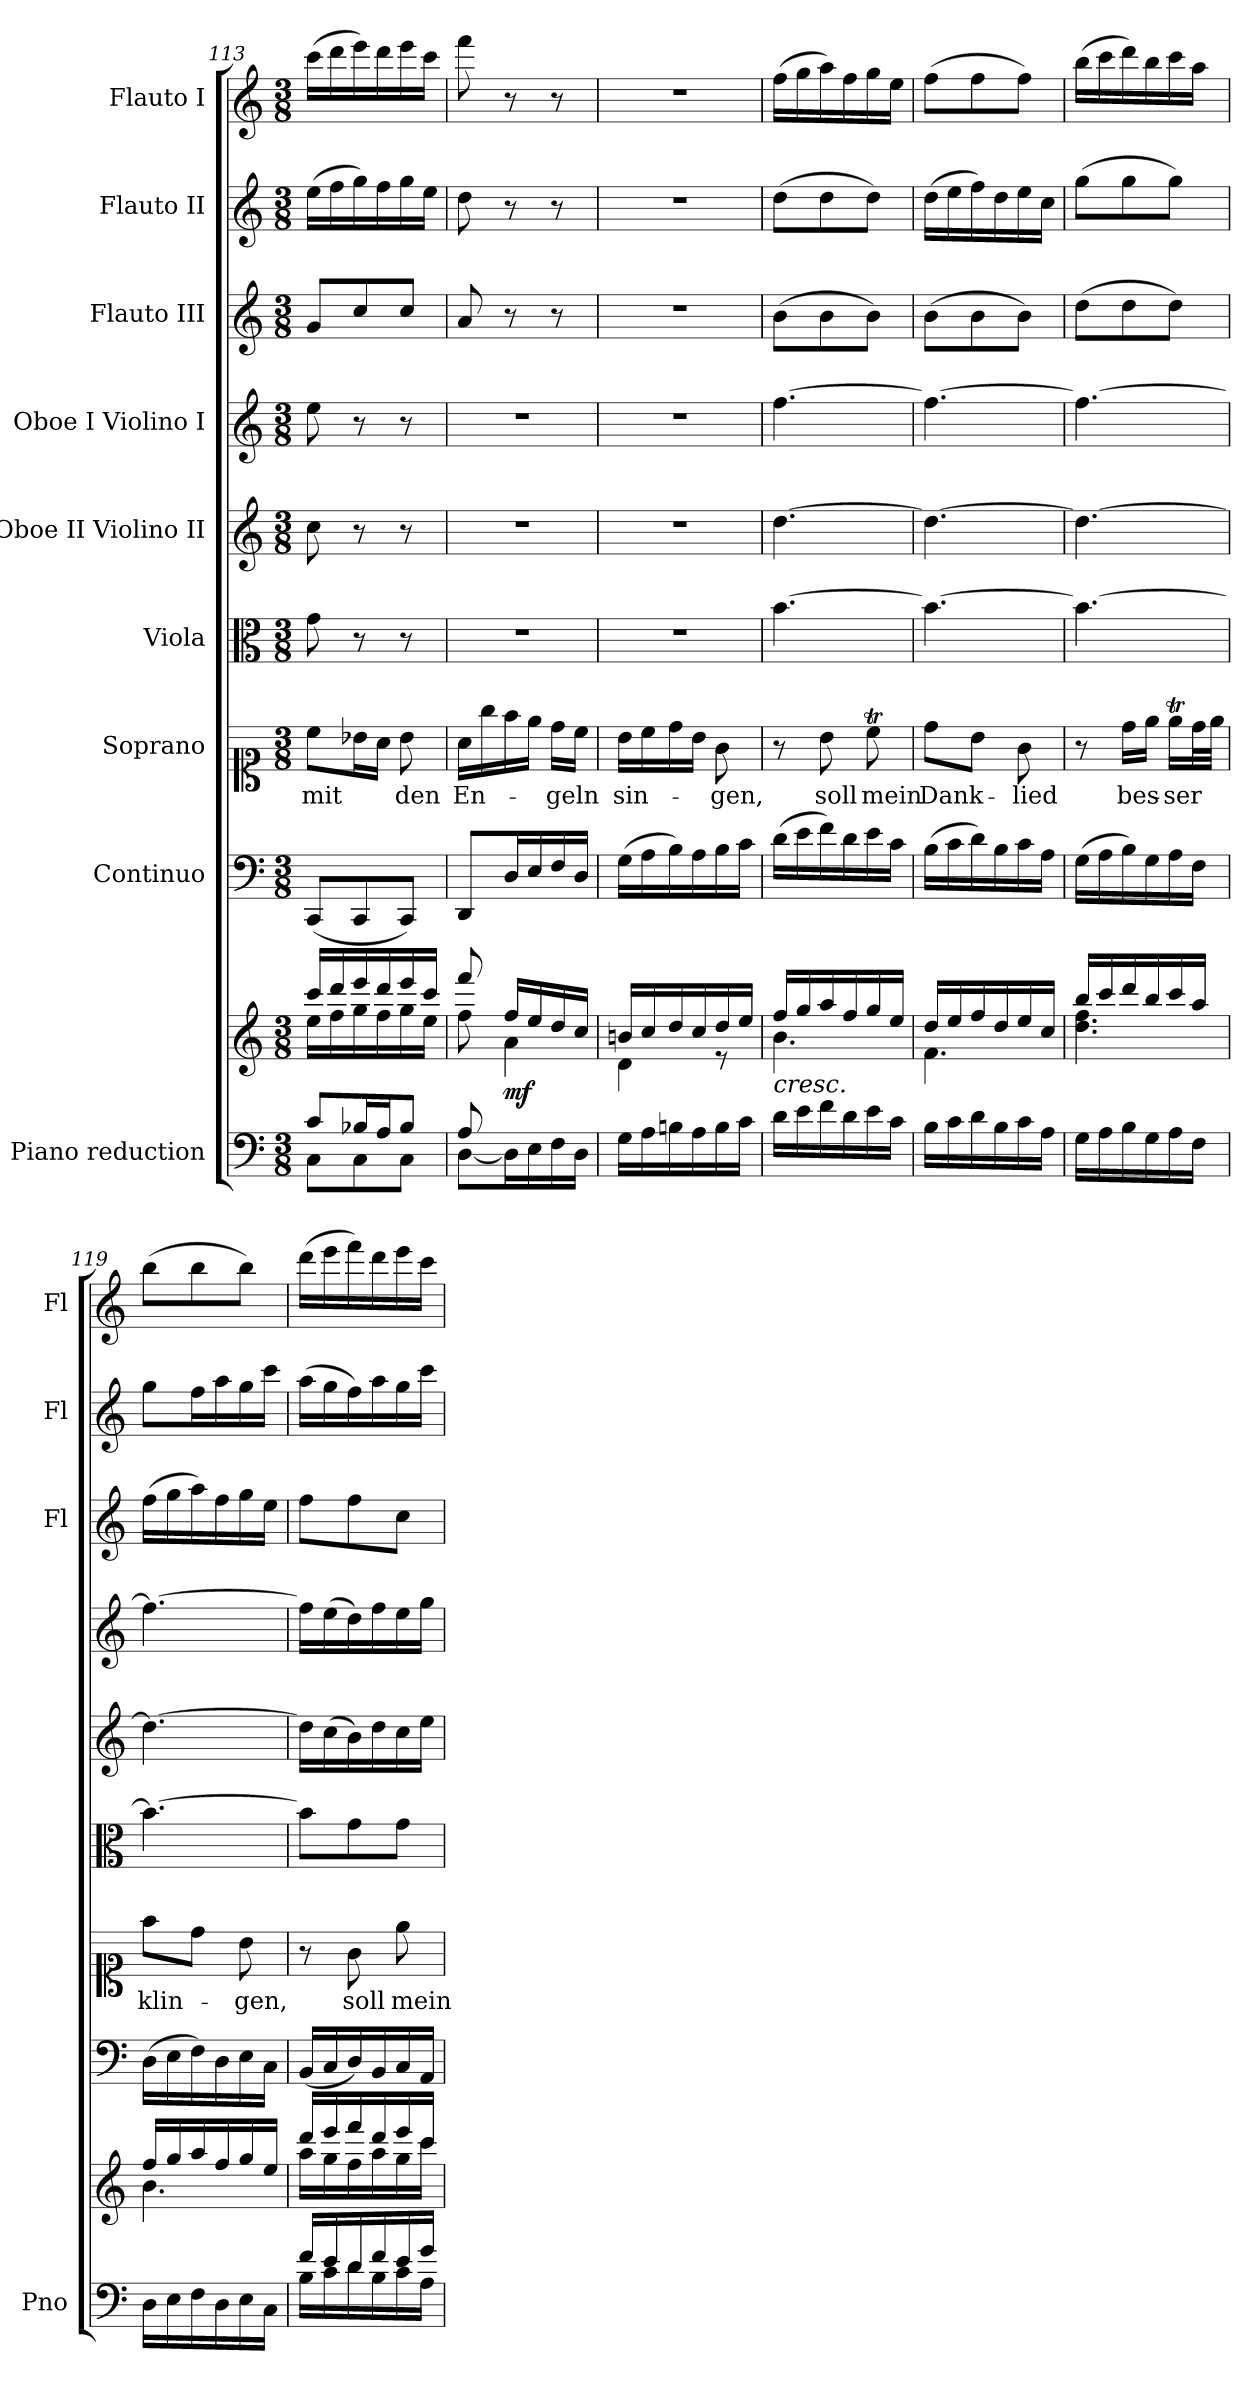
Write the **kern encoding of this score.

**kern	**kern	**dynam	**kern	**kern	**text	**kern	**kern	**kern	**kern	**kern	**kern
*part9	*part9	*part9	*part8	*part7	*part7	*part6	*part5	*part4	*part3	*part2	*part1
*staff10	*staff9	*staff9/10	*staff8	*staff7	*staff7	*staff6	*staff5	*staff4	*staff3	*staff2	*staff1
*I"Piano reduction	*	*	*I"Continuo	*I"Soprano	*	*I"Viola	*I"Oboe II Violino II	*I"Oboe I Violino I	*I"Flauto III	*I"Flauto II	*I"Flauto I
*I'Pno	*	*	*	*	*	*	*	*	*I'Fl	*I'Fl	*I'Fl
*clefF4	*clefG2	*	*clefF4	*clefC1	*	*clefC3	*clefG2	*clefG2	*clefG2	*clefG2	*clefG2
*k[]	*k[]	*	*k[]	*k[]	*	*k[]	*k[]	*k[]	*k[]	*k[]	*k[]
*M3/8	*M3/8	*	*M3/8	*M3/8	*	*M3/8	*M3/8	*M3/8	*M3/8	*M3/8	*M3/8
=113	=113	=113	=113	=113	=113	=113	=113	=113	=113	=113	=113
*^	*^	*	*	*	*	*	*	*	*	*	*
!	!	!	!	!	!	!	!LO:LY:b	!	!	!	!	!	!
8c/L	8C\L	16ccc/LL	16ee\LL	.	(<8CC/L	8cc\L	mit	8g\	8cc\	8ee\	8g/L	(>16ee\LL	(>16ccc\LL
.	.	16ddd/	16ff\	.	.	.	.	.	.	.	.	16ff\	16ddd\
16B-X/L	8C\	16eee/	16gg\	.	8CC/	16b-X\L	.	8r	8r	8r	8cc/	16gg\)	16eee\)
16A/J	.	16ddd/	16ff\	.	.	16a\JJ	.	.	.	.	.	16ff\	16ddd\
!	!	!	!	!	!	!	!LO:LY:b	!	!	!	!	!	!
8B-/J	8C\J	16eee/	16gg\	.	8CC/J)	8b-\	den	8r	8r	8r	8cc/J	16gg\	16eee\
.	.	16ccc/JJ	16ee\JJ	.	.	.	.	.	.	.	.	16ee\JJ	16ccc\JJ
=114	=114	=114	=114	=114	=114	=114	=114	=114	=114	=114	=114	=114	=114
!	!	!	!	!	!	!	!LO:LY:b	!	!	!	!	!	!
8A/	[8D\L	8fff/	8ff\	.	8DD/L	16a\LL	En-	4.r	4.r	4.r	8a/	8dd\	8fff\
.	.	.	.	.	.	16gg\	.	.	.	.	.	.	.
!	!	!	!	!LO:DY:b	!	!	!	!	!	!	!	!	!
4ryy	16D\L]	16ff/LL	4a\	mf	16D/L	16ff\	.	.	.	.	8r	8r	8r
.	16E\	16ee/	.	.	16E/	16ee\JJ	.	.	.	.	.	.	.
!	!	!	!	!	!	!	!LO:LY:b	!	!	!	!	!	!
.	16F\	16dd/	.	.	16F/	16dd\LL	-geln	.	.	.	8r	8r	8r
.	16D\JJ	16cc/JJ	.	.	16D/JJ	16cc\JJ	.	.	.	.	.	.	.
=115	=115	=115	=115	=115	=115	=115	=115	=115	=115	=115	=115	=115	=115
!	!	!	!	!	!	!	!LO:LY:b	!	!	!	!	!	!
*v	*v	*	*	*	*	*	*	*	*	*	*	*	*
16G\LL	16bn/LL	4d\	.	(>16G\LL	16b\LL	sin-	4.r	4.r	4.r	4.r	4.r	4.r
16A\	16cc/	.	.	16A\	16cc\	.	.	.	.	.	.	.
16Bn\	16dd/	.	.	16B\)	16dd\	.	.	.	.	.	.	.
16A\	16cc/	.	.	16A\	16b\JJ	.	.	.	.	.	.	.
!	!	!	!	!	!	!LO:LY:b	!	!	!	!	!	!
16B\	16dd/	8r	.	16B\	8g\	-gen,	.	.	.	.	.	.
16c\JJ	16ee/JJ	.	.	16c\JJ	.	.	.	.	.	.	.	.
=116	=116	=116	=116	=116	=116	=116	=116	=116	=116	=116	=116	=116
!	!LO:TX:b:i:t=cresc.	!	!	!	!	!	!	!	!	!	!	!
16d\LL	16ff/LL	4.b\	.	(>16d\LL	8r	.	[4.b\	[4.dd\	[4.ff\	(>8b\L	(>8dd\L	(>16ff\LL
16e\	16gg/	.	.	16e\	.	.	.	.	.	.	.	16gg\
!	!	!	!	!	!	!LO:LY:b	!	!	!	!	!	!
16f\	16aa/	.	.	16f\)	8b\	soll	.	.	.	8b\	8dd\	16aa\)
16d\	16ff/	.	.	16d\	.	.	.	.	.	.	.	16ff\
!	!	!	!	!	!	!LO:LY:b	!	!	!	!	!	!
16e\	16gg/	.	.	16e\	8ccT\	mein	.	.	.	8b\J)	8dd\J)	16gg\
16c\JJ	16ee/JJ	.	.	16c\JJ	.	.	.	.	.	.	.	16ee\JJ
=117	=117	=117	=117	=117	=117	=117	=117	=117	=117	=117	=117	=117
!	!	!	!	!	!	!LO:LY:b	!	!	!	!	!	!
16B\LL	16dd/LL	4.f\	.	(>16B\LL	8dd\L	Dank-	4.b\_	4.dd\_	4.ff\_	(>8b\L	(>16dd\LL	(>8ff\L
16c\	16ee/	.	.	16c\	.	.	.	.	.	.	16ee\	.
16d\	16ff/	.	.	16d\)	8b\J	.	.	.	.	8b\	16ff\)	8ff\
16B\	16dd/	.	.	16B\	.	.	.	.	.	.	16dd\	.
!	!	!	!	!	!	!LO:LY:b	!	!	!	!	!	!
16c\	16ee/	.	.	16c\	8g\	lied	.	.	.	8b\J)	16ee\	8ff\J)
16A\JJ	16cc/JJ	.	.	16A\JJ	.	.	.	.	.	.	16cc\JJ	.
=118	=118	=118	=118	=118	=118	=118	=118	=118	=118	=118	=118	=118
16G\LL	16bb/LL	4.dd\ 4.ff\	.	(>16G\LL	8r	.	4.b\_	4.dd\_	4.ff\_	(>8dd\L	(>8gg\L	(>16bb\LL
16A\	16ccc/	.	.	16A\	.	.	.	.	.	.	.	16ccc\
!	!	!	!	!	!	!LO:LY:b	!	!	!	!	!	!
16B\	16ddd/	.	.	16B\)	16dd\LL	bes-	.	.	.	8dd\	8gg\	16ddd\)
16G\	16bb/	.	.	16G\	16ee\JJ	.	.	.	.	.	.	16bb\
!	!	!	!	!	!	!LO:LY:b	!	!	!	!	!	!
16A\	16ccc/	.	.	16A\	16eet\LL	-ser	.	.	.	8dd\J)	8gg\J)	16ccc\
16F\JJ	16aa/JJ	.	.	16F\JJ	32dd\L	.	.	.	.	.	.	16aa\JJ
.	.	.	.	.	32ee\JJJ	.	.	.	.	.	.	.
!!LO:PB:g=z
=119	=119	=119	=119	=119	=119	=119	=119	=119	=119	=119	=119	=119
!	!	!	!	!	!	!LO:LY:b	!	!	!	!	!	!
16D\LL	16ff/LL	4.b\	.	(>16D\LL	8ff\L	klin-	4.b\_	4.dd\_	4.ff\_	(>16ff\LL	8gg\L	(>8bb\L
16E\	16gg/	.	.	16E\	.	.	.	.	.	16gg\	.	.
16F\	16aa/	.	.	16F\)	8dd\J	.	.	.	.	16aa\)	16ff\L	8bb\
16D\	16ff/	.	.	16D\	.	.	.	.	.	16ff\	16aa\	.
!	!	!	!	!	!	!LO:LY:b	!	!	!	!	!	!
16E\	16gg/	.	.	16E\	8b\	-gen,	.	.	.	16gg\	16gg\	8bb\J)
16C\JJ	16ee/JJ	.	.	16C\JJ	.	.	.	.	.	16ee\JJ	16ccc\JJ	.
=120	=120	=120	=120	=120	=120	=120	=120	=120	=120	=120	=120	=120
*^	*	*	*	*	*	*	*	*	*	*	*	*
16f/LL	16B\LL	16ddd/LL	16aa\LL	.	(<16BB/LL	8r	.	8b\L]	16dd\LL]	16ff\LL]	8ff\L	(>16aa\LL	(>16ddd\LL
16e/	16c\	16eee/	16gg\	.	16C/	.	.	.	(>16cc\	(>16ee\	.	16gg\	16eee\
!	!	!	!	!	!	!	!LO:LY:b	!	!	!	!	!	!
16d/	16d\	16fff/	16ff\	.	16D/)	8g\	soll	8g\	16b\)	16dd\)	8ff\	16ff\)	16fff\)
16f/	16B\	16ddd/	16aa\	.	16BB/	.	.	.	16dd\	16ff\	.	16aa\	16ddd\
!	!	!	!	!	!	!	!LO:LY:b	!	!	!	!	!	!
16e/	16c\	16eee/	16gg\	.	16C/	8ee\	mein	8g\J	16cc\	16ee\	8cc\J	16gg\	16eee\
16g/JJ	16A\JJ	16ccc/JJ	16ccc\JJ	.	16AA/JJ	.	.	.	16ee\JJ	16gg\JJ	.	16ccc\JJ	16ccc\JJ
*v	*v	*	*	*	*	*	*	*	*	*	*	*	*
*	*v	*v	*	*	*	*	*	*	*	*	*	*
=	=	=	=	=	=	=	=	=	=	=	=
*-	*-	*-	*-	*-	*-	*-	*-	*-	*-	*-	*-
